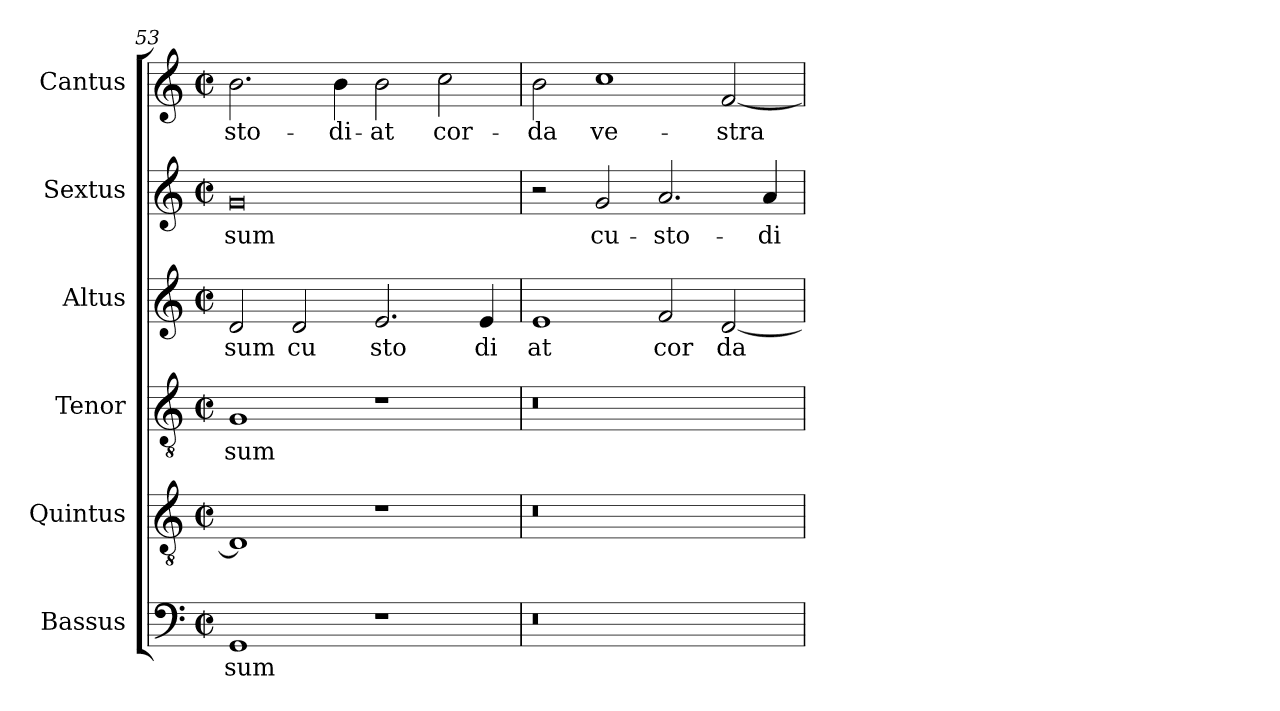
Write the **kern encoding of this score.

**kern	**text	**kern	**kern	**text	**kern	**text	**kern	**text	**kern	**text
*part6	*part6	*part5	*part4	*part4	*part3	*part3	*part2	*part2	*part1	*part1
*staff6	*staff6	*staff5	*staff4	*staff4	*staff3	*staff3	*staff2	*staff2	*staff1	*staff1
*I"Bassus	*	*I"Quintus	*I"Tenor	*	*I"Altus	*	*I"Sextus	*	*I"Cantus	*
!!LO:LB:g=z
*clefF4	*	*clefGv2	*clefGv2	*	*clefG2	*	*clefG2	*	*clefG2	*
*M2/2	*	*M2/2	*M2/2	*	*M2/2	*	*M2/2	*	*M2/2	*
*met(c|)	*	*met(c|)	*met(c|)	*	*met(c|)	*	*met(c|)	*	*met(c|)	*
=53	=53	=53	=53	=53	=53	=53	=53	=53	=53	=53
!	!LO:LY:b:cj	!	!	!LO:LY:b:cj	!	!LO:LY:b:cj	!	!LO:LY:b:cj	!	!LO:LY:b:cj
1GG	-sum	1D]	1G	sum	2d/	-sum	0g	sum	2.b\	sto-
!	!	!	!	!	!	!LO:LY:b:cj	!	!	!	!
.	.	.	.	.	2d/	cu	.	.	.	.
!	!	!	!	!	!	!	!	!	!	!LO:LY:b:cj
.	.	.	.	.	.	.	.	.	4b\	-di-
!	!	!	!	!	!	!LO:LY:b:cj	!	!	!	!LO:LY:b:cj
1r	.	1r	1r	.	2.e/	sto	.	.	2b\	-at
!	!	!	!	!	!	!	!	!	!	!LO:LY:b:cj
.	.	.	.	.	.	.	.	.	2cc\	cor-
!	!	!	!	!	!	!LO:LY:b:cj	!	!	!	!
.	.	.	.	.	4e/	di	.	.	.	.
=54	=54	=54	=54	=54	=54	=54	=54	=54	=54	=54
!	!	!	!	!	!	!LO:LY:b:cj	!	!	!	!LO:LY:b:cj
0r	.	0r	0r	.	1e	at	2r	.	2b\	-da
!	!	!	!	!	!	!	!	!LO:LY:b:cj	!	!LO:LY:b:cj
.	.	.	.	.	.	.	2g/	cu-	1cc	ve-
!	!	!	!	!	!	!LO:LY:b:cj	!	!LO:LY:b:cj	!	!
.	.	.	.	.	2f/	cor	2.a/	-sto-	.	.
!	!	!	!	!	!	!LO:LY:b:cj	!	!	!	!LO:LY:b
.	.	.	.	.	[<2d/	da	.	.	[<2f/	-stra
!	!	!	!	!	!	!	!	!LO:LY:b:cj	!	!
.	.	.	.	.	.	.	4a/	-di-	.	.
=	=	=	=	=	=	=	=	=	=	=
*-	*-	*-	*-	*-	*-	*-	*-	*-	*-	*-
